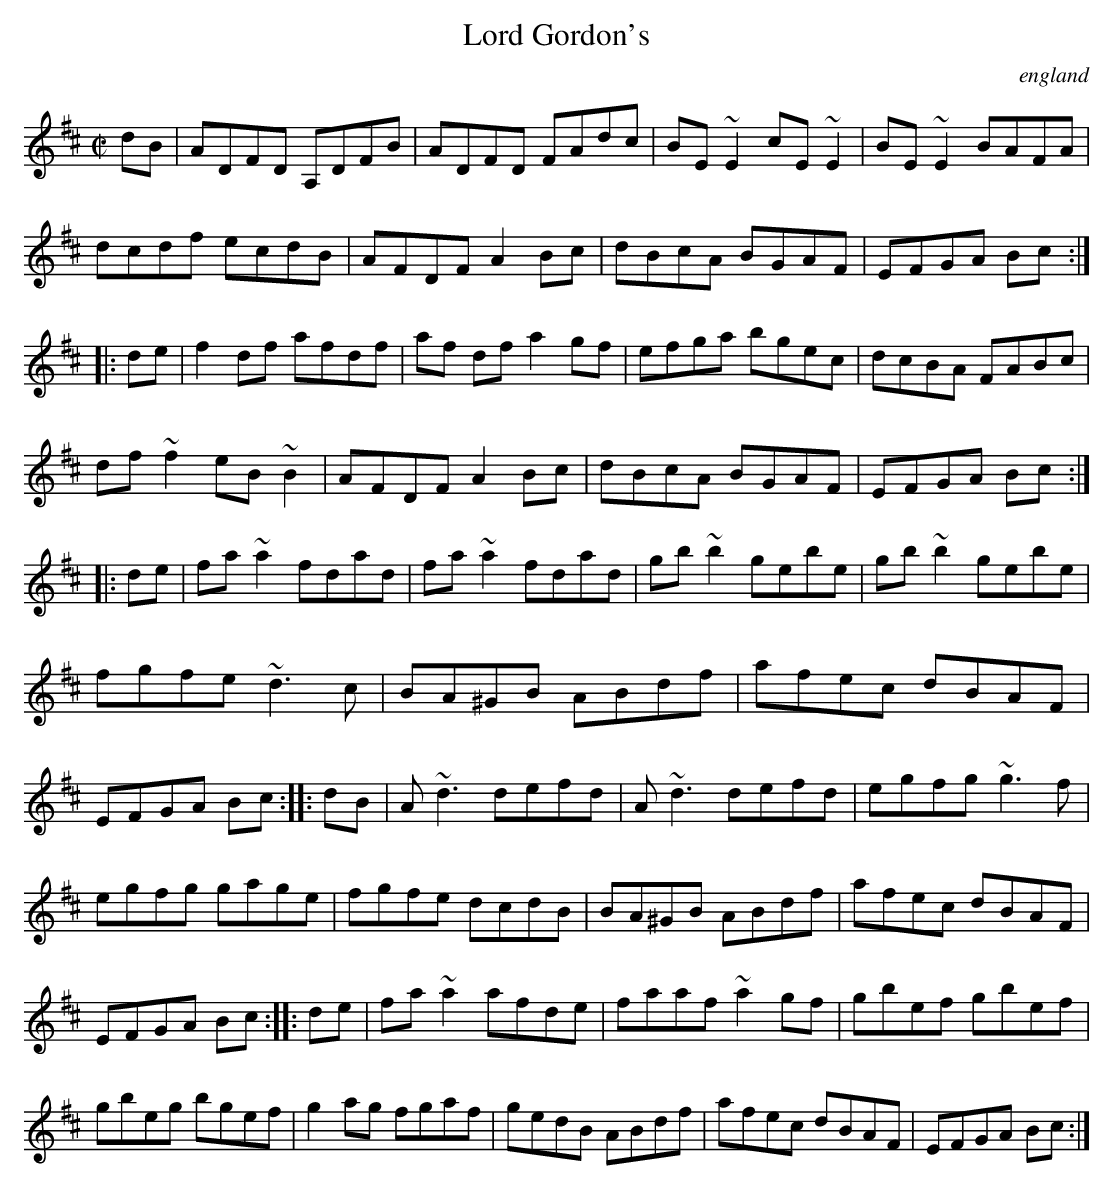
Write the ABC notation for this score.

X:1
T:Lord Gordon's
O:england
E:11
M:C|
K:D
dB|ADFD A,DFB|ADFD FAdc|BE ~E2 cE ~E2|BE ~E2 BAFA|\
dcdf ecdB|AFDF A2 Bc|dBcA BGAF|EFGA Bc::\
de|f2 df afdf|af df a2 gf|efga bgec|dcBA FABc|\
df ~f2 eB ~B2|AFDF A2 Bc|dBcA BGAF|EFGA Bc::\
de|fa ~a2 fdad|fa ~a2 fdad|gb ~b2 gebe|gb ~b2 gebe|\
fgfe ~d3 c|BA^GB ABdf|afec dBAF|EFGA Bc::\
dB|A ~d3 defd|A ~d3 defd|egfg ~g3 f|egfg gage|\
fgfe dcdB|BA^GB ABdf|afec dBAF|EFGA Bc::\
de|fa ~a2 afde|faaf ~a2 gf|gbef gbef|gbeg bgef|\
g2 ag fgaf|gedB ABdf|afec dBAF|EFGA Bc:|
\bigskip
